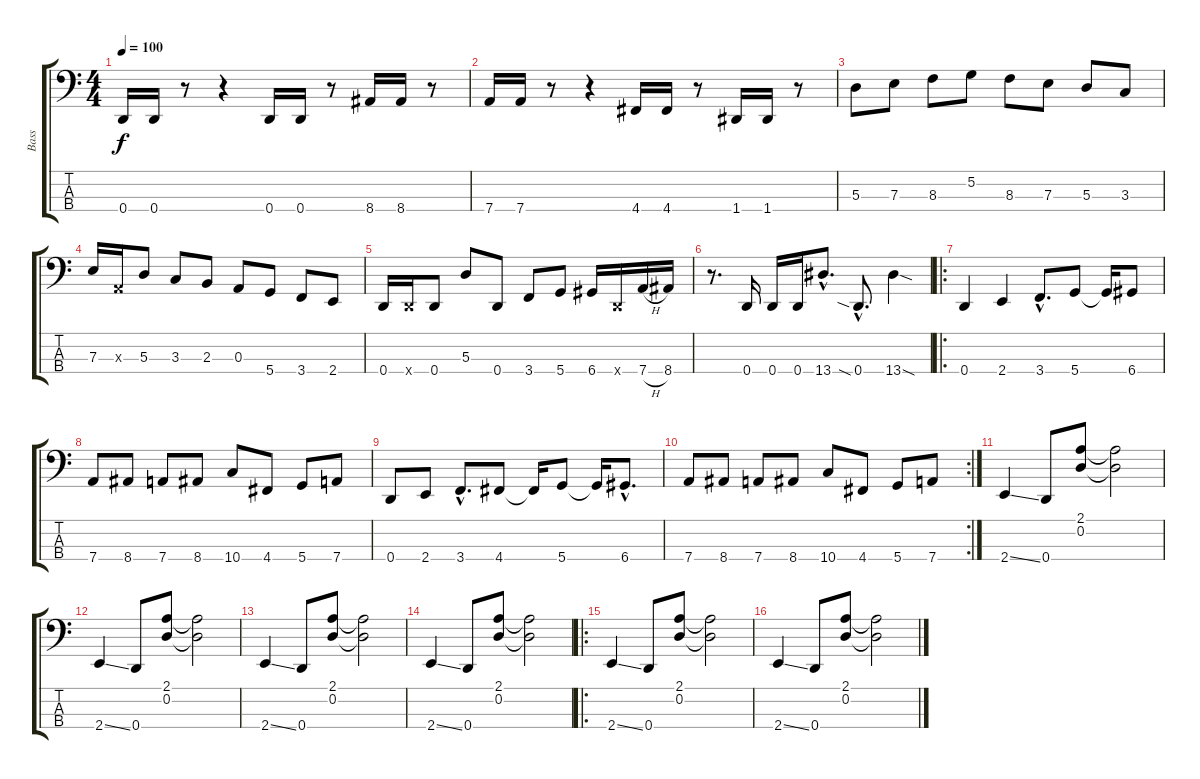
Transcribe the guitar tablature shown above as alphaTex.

\track ("Bass" "Bass") {instrument slapbass1}
\staff {score tabs}
\tuning (G2 D2 A1 D1) {hide}
\ts (4 4)
\tempo 100
\clef f4
\ks c
0.4.16{dy f} 0.4.16 r.8 r.4 0.4.16 0.4.16 r.8 8.4.16 8.4.16 r.8 |
7.4.16 7.4.16 r.8 r.4 4.4.16 4.4.16 r.8 1.4.16 1.4.16 r.8 |
5.3.8 7.3.8 8.3.8 5.2.8 8.3.8 7.3.8 5.3.8 3.3.8 |
7.3.16 0.3{x}.16 5.3.8 3.3.8 2.3.8 0.3.8 5.4.8 3.4.8 2.4.8 |
0.4.16 0.4{x}.16 0.4.8 5.3.8 0.4.8 3.4.8 5.4.8 6.4.16 0.4{x}.16 7.4{h}.16 8.4.16 |
r.8{d} 0.4.16 0.4.16 0.4.16 13.4{hac}.8{d} 0.4{sia hac}.8{d} 13.4{sod}.4 |
\ro
0.4.4 2.4.4 3.4{hac}.8{d} 5.4.8 5.4{t}.16 6.4.8 |
7.4.8 8.4.8 7.4.8 8.4.8 10.4.8 4.4.8 5.4.8 7.4.8 |
0.4.8 2.4.8 3.4{hac}.8{d} 4.4.8 4.4{t}.16 5.4.8 5.4{t}.16 6.4{hac}.8{d} |
\rc 2
7.4.8 8.4.8 7.4.8 8.4.8 10.4.8 4.4.8 5.4.8 7.4.8 |
2.4{ss}.4 0.4.8 (2.1 0.2).8 (2.1{t} 0.2{t}).2 |
2.4{ss}.4 0.4.8 (2.1 0.2).8 (2.1{t} 0.2{t}).2 |
2.4{ss}.4 0.4.8 (2.1 0.2).8 (2.1{t} 0.2{t}).2 |
2.4{ss}.4 0.4.8 (2.1 0.2).8 (2.1{t} 0.2{t}).2 |
\ro
2.4{ss}.4 0.4.8 (2.1 0.2).8 (2.1{t} 0.2{t}).2 |
2.4{ss}.4 0.4.8 (2.1 0.2).8 (2.1{t} 0.2{t}).2
